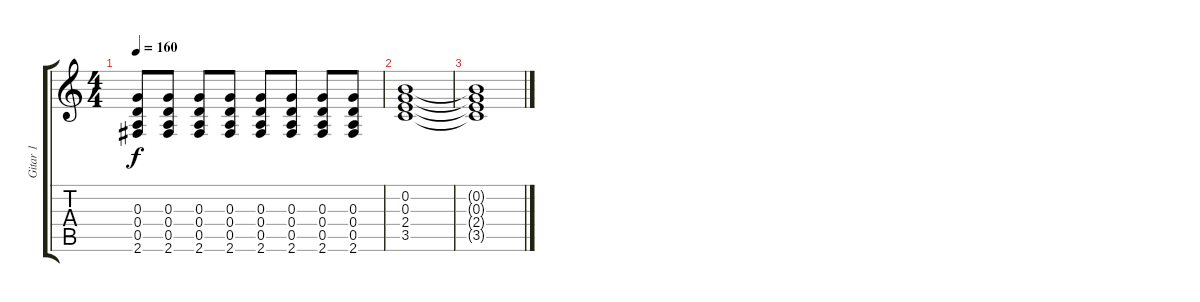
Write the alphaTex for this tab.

\track ("Gitar 1" "Gitar 1") {instrument overdrivenguitar}
\staff {score tabs}
\tuning (E4 B3 G3 D3 A2 E2) {hide}
\ts (4 4)
\tempo 160
\clef g2
\ks c
(0.3 0.4 0.5 2.6).8{dy f} (0.3 0.4 0.5 2.6).8 (0.3 0.4 0.5 2.6).8 (0.3 0.4 0.5 2.6).8 (0.3 0.4 0.5 2.6).8 (0.3 0.4 0.5 2.6).8 (0.3 0.4 0.5 2.6).8 (0.3 0.4 0.5 2.6).8 |
(0.2 0.3 2.4 3.5).1 |
(0.2{t} 0.3{t} 2.4{t} 3.5{t}).1
